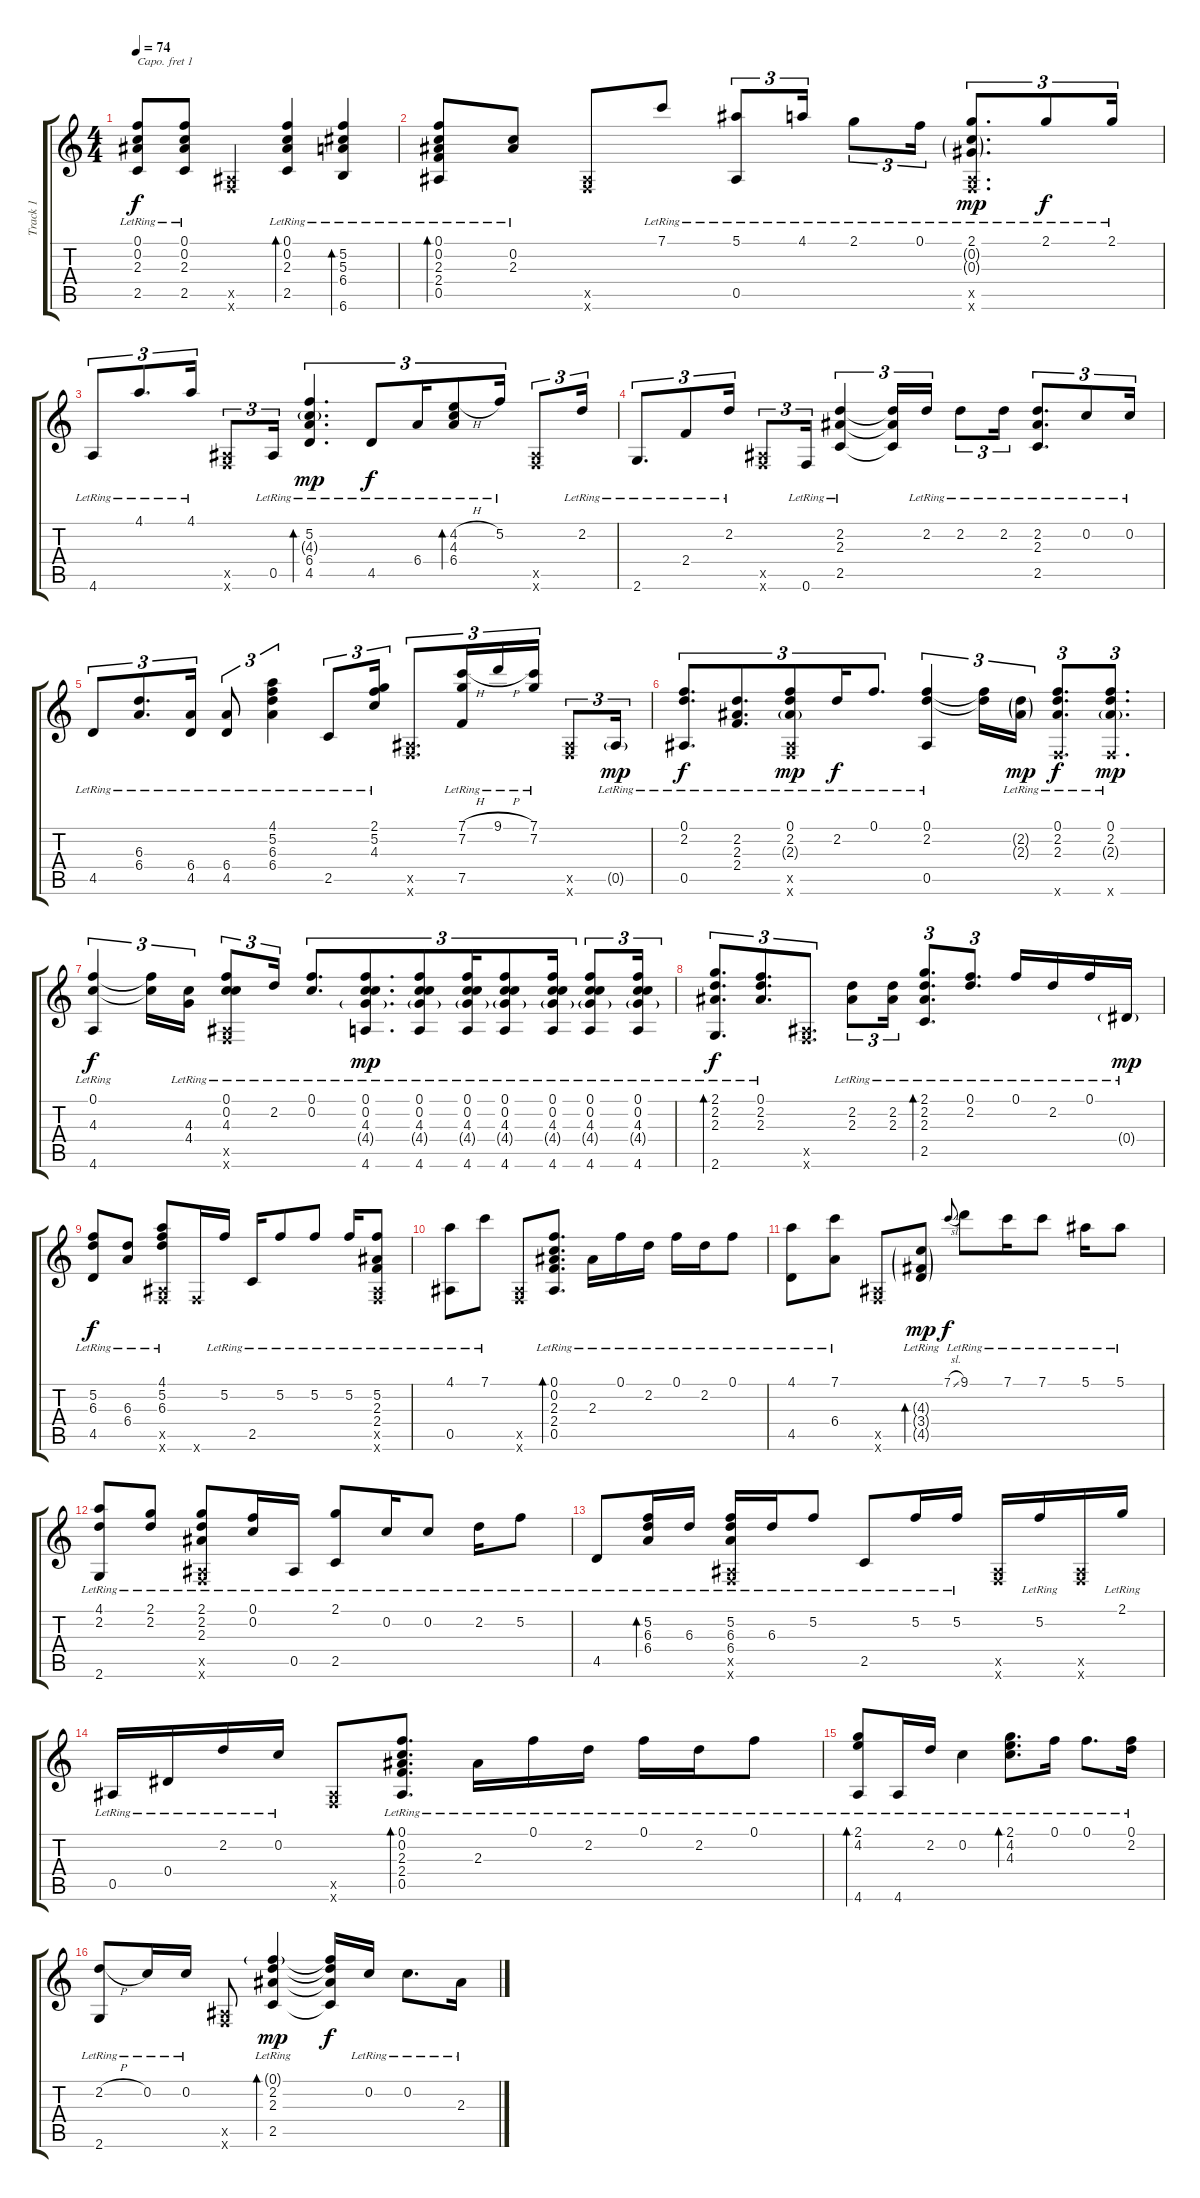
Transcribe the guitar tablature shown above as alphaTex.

\track ("Track 1" "Track 1") {instrument acousticguitarsteel}
\staff {score tabs}
\capo 1
\tuning (E4 B3 G3 D3 A2 E2) {hide}
\ts (4 4)
\tempo 74
\clef g2
\ks c
(0.1{lr} 0.2{lr} 2.3{lr} 2.5{lr}).8{dy f} (0.1{lr} 0.2{lr} 2.3{lr} 2.5{lr}).8 (0.5{x} 0.6{x}).4 (0.1{lr} 0.2{lr} 2.3{lr} 2.5{lr}).4{bd 120} (5.2{lr} 5.3{lr} 6.4{lr} 6.6{lr}).4{bd 120} |
(0.1{lr} 0.2{lr} 2.3{lr} 2.4{lr} 0.5{lr}).8{bd 120} (0.2{lr} 2.3{lr}).8 (0.5{x} 0.6{x}).8 7.1{lr}.8 (5.1{lr} 0.5{lr}).8{tu (3 2)} 4.1{lr}.16{tu (3 2)} 2.1{lr}.8{tu (3 2)} 0.1{lr}.16{tu (3 2)} (2.1{lr} 0.2{g lr} 0.3{g lr} 0.5{x} 0.6{x}).8{d tu (3 2) dy mp} 2.1{lr}.8{tu (3 2) dy f} 2.1{lr}.16{tu (3 2)} |
4.6{lr}.8{tu (3 2)} 4.1{lr}.8{d tu (3 2)} 4.1{lr}.16{tu (3 2)} (0.5{x} 0.6{x}).8{tu (3 2)} 0.5{lr}.16{tu (3 2)} (5.2{lr} 4.3{g lr} 6.4{lr} 4.5{lr}).4{d tu (3 2) bd 120 dy mp} 4.5{lr}.8{tu (3 2) dy f} 6.4{lr}.16{tu (3 2)} (4.2{h lr} 4.3{lr} 6.4{lr}).8{tu (3 2) bd 120} 5.2{lr}.16{tu (3 2)} (0.5{x} 0.6{x}).8{tu (3 2)} 2.2{lr}.16{tu (3 2)} |
2.6{lr}.8{d tu (3 2)} 2.4{lr}.8{tu (3 2)} 2.2{lr}.16{tu (3 2)} (0.5{x} 0.6{x}).8{tu (3 2)} 0.6{lr}.16{tu (3 2)} (2.2{lr} 2.3{lr} 2.5{lr}).4{tu (3 2)} (2.2{t} 2.3{t} 2.5{t}).16{tu (3 2)} 2.2{lr}.16{tu (3 2)} 2.2{lr}.8{tu (3 2)} 2.2{lr}.16{tu (3 2)} (2.2{lr} 2.3{lr} 2.5{lr}).8{d tu (3 2)} 0.2{lr}.8{tu (3 2)} 0.2{lr}.16{tu (3 2)} |
4.5{lr}.8{tu (3 2)} (6.3{lr} 6.4{lr}).8{d tu (3 2)} (6.4{lr} 4.5{lr}).16{tu (3 2)} (6.4{lr} 4.5{lr}).8{tu (3 2)} (4.1{lr} 5.2{lr} 6.3{lr} 6.4{lr}).4{tu (3 2)} 2.5{lr}.8{tu (3 2)} (2.1{lr} 5.2{lr} 4.3{lr}).16{tu (3 2)} (0.5{x} 0.6{x}).8{d tu (3 2)} (7.1{h lr} 7.2{lr} 7.5{lr}).16{tu (3 2)} 9.1{h lr}.16{tu (3 2)} (7.1{lr} 7.2{lr}).16{tu (3 2)} (0.5{x} 0.6{x}).8{tu (3 2)} 0.5{g lr}.16{tu (3 2) dy mp} |
(0.1{lr} 2.2{lr} 0.5{lr}).8{d tu (3 2) dy f} (2.2{lr} 2.3{lr} 2.4{lr}).8{d tu (3 2)} (0.1{lr} 2.2{lr} 2.3{g lr} 0.5{x} 0.6{x}).8{tu (3 2) dy mp} 2.2{lr}.16{tu (3 2) dy f} 0.1{lr}.8{d tu (3 2)} (0.1{lr} 2.2{lr} 0.5{lr}).4{tu (3 2)} (0.1{t} 2.2{t}).16{tu (3 2)} (2.2{g lr} 2.3{g lr}).16{tu (3 2) dy mp} (0.1{lr} 2.2{lr} 2.3{lr} 0.6{x}).8{d tu (3 2) dy f} (0.1{lr} 2.2{lr} 2.3{g lr} 0.6{x}).8{d tu (3 2) dy mp} |
(0.1{lr} 4.3{lr} 4.6{lr}).4{tu (3 2) dy f} (0.1{t} 4.3{t}).16{tu (3 2)} (4.3{lr} 4.4{lr}).16{tu (3 2)} (0.1{lr} 0.2{lr} 4.3{lr} 0.5{x} 0.6{x}).8{tu (3 2)} 2.2{lr}.16{tu (3 2)} (0.1{lr} 0.2{lr}).8{d tu (3 2)} (0.1{lr} 0.2{lr} 4.3{lr} 4.4{g lr} 4.6{lr}).8{d tu (3 2) dy mp} (0.1{lr} 0.2{lr} 4.3{lr} 4.4{g lr} 4.6{lr}).8{tu (3 2)} (0.1{lr} 0.2{lr} 4.3{lr} 4.4{g lr} 4.6{lr}).16{tu (3 2)} (0.1{lr} 0.2{lr} 4.3{lr} 4.4{g lr} 4.6{lr}).8{tu (3 2)} (0.1{lr} 0.2{lr} 4.3{lr} 4.4{g lr} 4.6{lr}).16{tu (3 2)} (0.1{lr} 0.2{lr} 4.3{lr} 4.4{g lr} 4.6{lr}).8{tu (3 2)} (0.1{lr} 0.2{lr} 4.3{lr} 4.4{g lr} 4.6{lr}).16{tu (3 2)} |
(2.1{lr} 2.2{lr} 2.3{lr} 2.6{lr}).8{d tu (3 2) bd 120 dy f} (0.1{lr} 2.2{lr} 2.3{lr}).8{d tu (3 2)} (0.5{x} 0.6{x}).8{d tu (3 2)} (2.2{lr} 2.3{lr}).8{tu (3 2)} (2.2{lr} 2.3{lr}).16{tu (3 2)} (2.1{lr} 2.2{lr} 2.3{lr} 2.5{lr}).8{d tu (3 2) bd 60} (0.1{lr} 2.2{lr}).8{d tu (3 2)} 0.1{lr}.16 2.2{lr}.16 0.1{lr}.16 0.4{g lr}.16{dy mp} |
(5.2{lr} 6.3{lr} 4.5{lr}).8{dy f} (6.3{lr} 6.4{lr}).8 (4.1{lr} 5.2{lr} 6.3{lr} 0.5{x} 0.6{x}).8 0.6{x}.16 5.2{lr}.16 2.5{lr}.16 5.2{lr}.8 5.2{lr}.8 5.2{lr}.16 (5.2{lr} 2.3{lr} 2.4{lr} 0.5{x} 0.6{x}).8 |
(4.1{lr} 0.5{lr}).8 7.1{lr}.8 (0.5{x} 0.6{x}).8 (0.1{lr} 0.2{lr} 2.3{lr} 2.4{lr} 0.5{lr}).8{d bd 120} 2.3{lr}.16 0.1{lr}.16 2.2{lr}.16 0.1{lr}.16 2.2{lr}.16 0.1{lr}.8 |
(4.1{lr} 4.5{lr}).8 (7.1{lr} 6.4{lr}).8 (0.5{x} 0.6{x}).8 (4.3{g lr} 3.4{g lr} 4.5{g lr}).8{bd 120 dy mp} 7.1{sl}.8{gr onbeat dy f} 9.1{lr}.8 7.1{lr}.16 7.1{lr}.8 5.1{lr}.16 5.1{lr}.8 |
(4.1{lr} 2.2{lr} 2.6{lr}).8 (2.1{lr} 2.2{lr}).8 (2.1{lr} 2.2{lr} 2.3{lr} 0.5{x} 0.6{x}).8 (0.1{lr} 0.2{lr}).16 0.5{lr}.16 (2.1{lr} 2.5{lr}).8 0.2{lr}.16 0.2{lr}.8 2.2{lr}.16 5.2{lr}.8 |
4.5{lr}.8 (5.2{lr} 6.3{lr} 6.4{lr}).16{bd 120} 6.3{lr}.16 (5.2{lr} 6.3{lr} 6.4{lr} 0.5{x} 0.6{x}).16 6.3{lr}.16 5.2{lr}.8 2.5{lr}.8 5.2{lr}.16 5.2{lr}.16 (0.5{x} 0.6{x}).16 5.2{lr}.16 (0.5{x} 0.6{x}).16 2.1{lr}.16 |
0.5{lr}.16 0.4{lr}.16 2.2{lr}.16 0.2{lr}.16 (0.5{x} 0.6{x}).8 (0.1{lr} 0.2{lr} 2.3{lr} 2.4{lr} 0.5{lr}).8{d bd 120} 2.3{lr}.16 0.1{lr}.16 2.2{lr}.16 0.1{lr}.16 2.2{lr}.16 0.1{lr}.8 |
(2.1{lr} 4.2{lr} 4.6{lr}).8{bd 120} 4.6{lr}.16 2.2{lr}.16 0.2{lr}.4 (2.1{lr} 4.2{lr} 4.3{lr}).8{d bd 120} 0.1{lr}.16 0.1{lr}.8{d} (0.1{lr} 2.2{lr}).16 |
(2.2{h lr} 2.6{lr}).8 0.2{lr}.16 0.2{lr}.16 (0.5{x} 0.6{x}).8 (0.1{g lr} 2.2{lr} 2.3{lr} 2.5{lr}).4{bd 120 dy mp} (0.1{t} 2.2{t} 2.3{t} 2.5{t}).16{dy f} 0.2{lr}.16 0.2{lr}.8{d} 2.3{lr}.16
